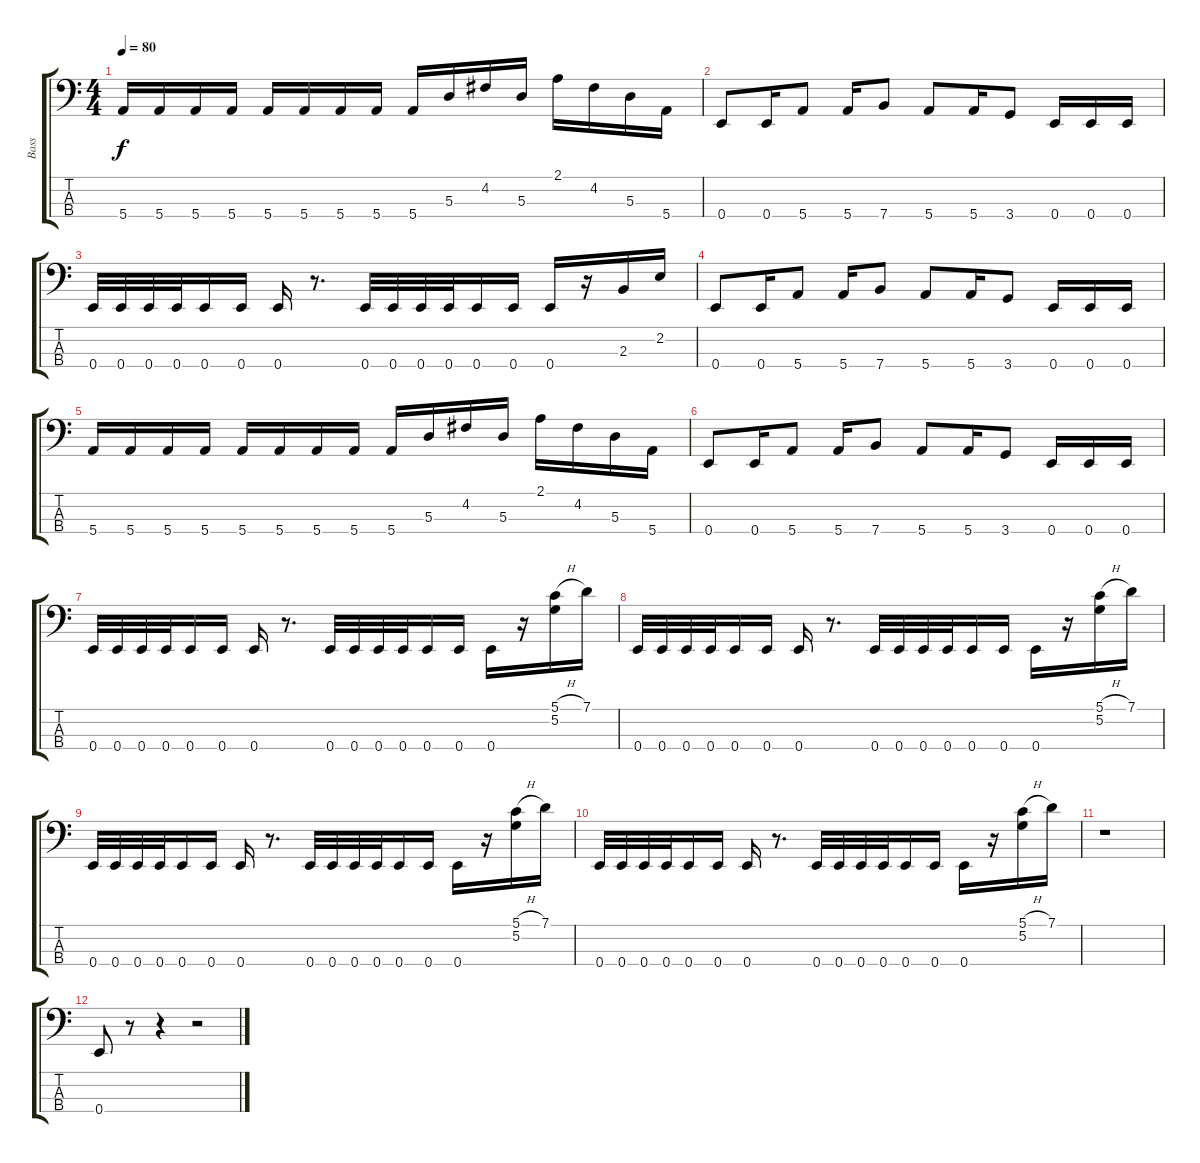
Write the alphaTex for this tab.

\track ("Bass" "Bass") {instrument electricbassfinger}
\staff {score tabs}
\tuning (G2 D2 A1 E1) {hide}
\ts (4 4)
\tempo 80
\clef f4
\ks c
5.4.16{dy f} 5.4.16 5.4.16 5.4.16 5.4.16 5.4.16 5.4.16 5.4.16 5.4.16 5.3.16 4.2.16 5.3.16 2.1.16 4.2.16 5.3.16 5.4.16 |
0.4.8 0.4.16 5.4.8 5.4.16 7.4.8 5.4.8 5.4.16 3.4.8 0.4.16 0.4.16 0.4.16 |
0.4.32 0.4.32 0.4.32 0.4.32 0.4.16 0.4.16 0.4.16 r.8{d} 0.4.32 0.4.32 0.4.32 0.4.32 0.4.16 0.4.16 0.4.16 r.16 2.3.16 2.2.16 |
0.4.8 0.4.16 5.4.8 5.4.16 7.4.8 5.4.8 5.4.16 3.4.8 0.4.16 0.4.16 0.4.16 |
5.4.16 5.4.16 5.4.16 5.4.16 5.4.16 5.4.16 5.4.16 5.4.16 5.4.16 5.3.16 4.2.16 5.3.16 2.1.16 4.2.16 5.3.16 5.4.16 |
0.4.8 0.4.16 5.4.8 5.4.16 7.4.8 5.4.8 5.4.16 3.4.8 0.4.16 0.4.16 0.4.16 |
0.4.32 0.4.32 0.4.32 0.4.32 0.4.16 0.4.16 0.4.16 r.8{d} 0.4.32 0.4.32 0.4.32 0.4.32 0.4.16 0.4.16 0.4.16 r.16 (5.1{h} 5.2).16 7.1.16 |
0.4.32 0.4.32 0.4.32 0.4.32 0.4.16 0.4.16 0.4.16 r.8{d} 0.4.32 0.4.32 0.4.32 0.4.32 0.4.16 0.4.16 0.4.16 r.16 (5.1{h} 5.2).16 7.1.16 |
0.4.32{volume 8} 0.4.32 0.4.32 0.4.32 0.4.16 0.4.16 0.4.16 r.8{d} 0.4.32 0.4.32 0.4.32 0.4.32 0.4.16 0.4.16 0.4.16 r.16 (5.1{h} 5.2).16 7.1.16 |
0.4.32{volume 5} 0.4.32 0.4.32 0.4.32 0.4.16 0.4.16 0.4.16 r.8{d} 0.4.32 0.4.32 0.4.32 0.4.32 0.4.16 0.4.16 0.4.16 r.16 (5.1{h} 5.2).16 7.1.16 |
r.1 |
0.4.8 r.8 r.4 r.2
